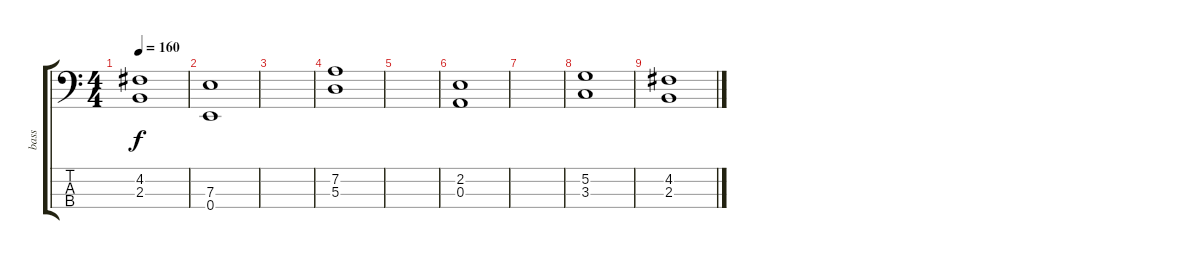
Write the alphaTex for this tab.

\track ("bass" "bass") {instrument electricbassfinger}
\staff {score tabs}
\tuning (G2 D2 A1 E1) {hide}
\ts (4 4)
\tempo 160
\clef f4
\ks c
(4.2 2.3).1{dy f} |
(7.3 0.4).1 |
|
(7.2 5.3).1 |
|
(2.2 0.3).1 |
|
(5.2 3.3).1 |
(4.2 2.3).1
